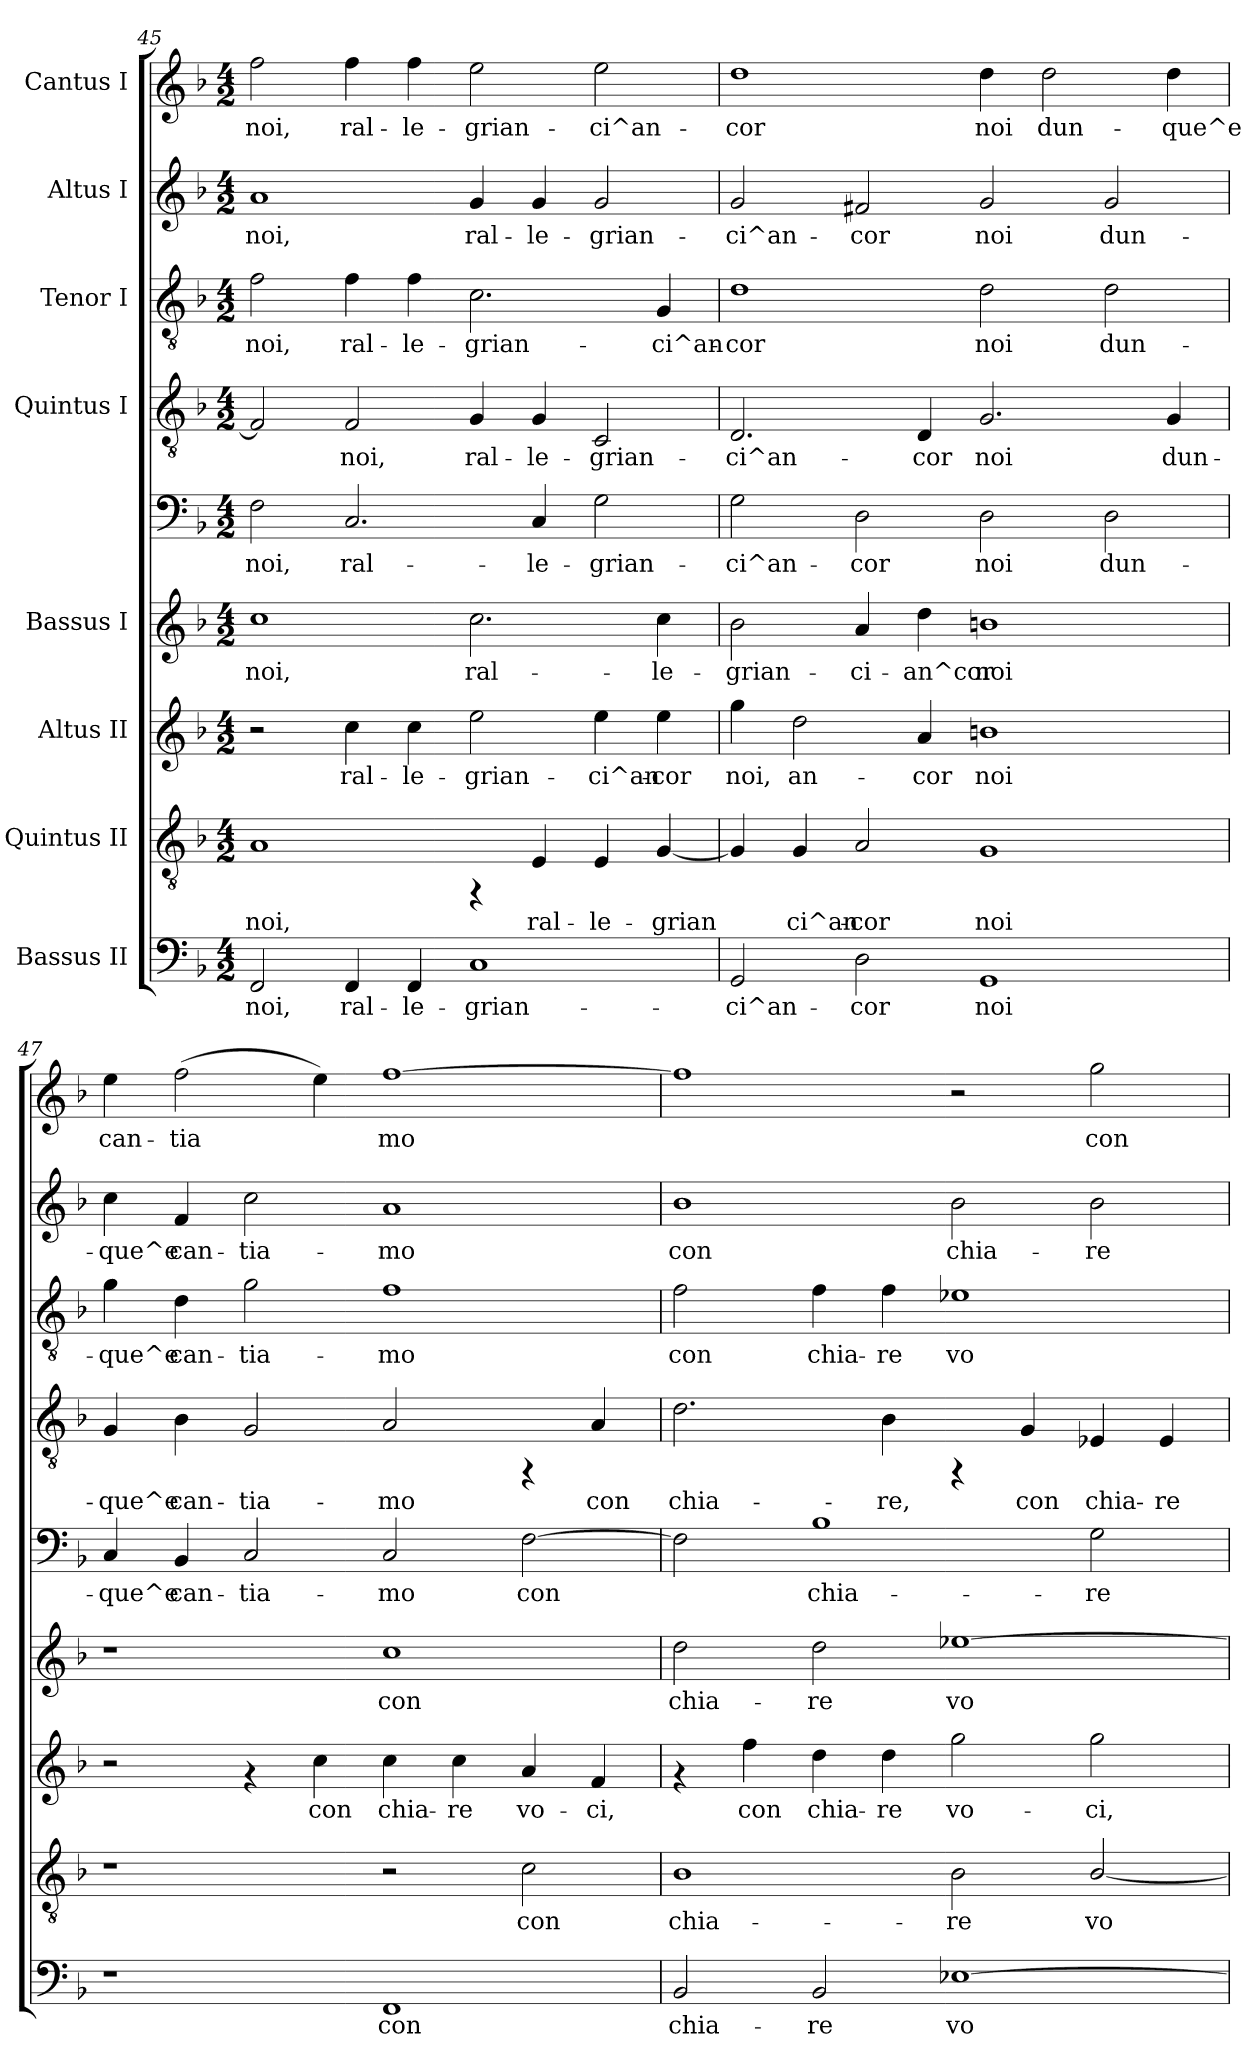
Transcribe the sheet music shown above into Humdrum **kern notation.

**kern	**text	**kern	**text	**kern	**text	**kern	**text	**kern	**text	**kern	**text	**kern	**text	**kern	**text	**kern	**text
*part8	*part8	*part7	*part7	*part6	*part6	*part5	*part5	*part5	*part5	*part4	*part4	*part3	*part3	*part2	*part2	*part1	*part1
*staff9	*staff9	*staff8	*staff8	*staff7	*staff7	*staff6	*staff6	*staff5	*staff5	*staff4	*staff4	*staff3	*staff3	*staff2	*staff2	*staff1	*staff1
*I"Bassus II	*	*I"Quintus II	*	*I"Altus II	*	*I"Bassus I	*	*	*	*I"Quintus I	*	*I"Tenor I	*	*I"Altus I	*	*I"Cantus I	*
!!LO:PB:g=z
*clefF4	*	*clefGv2	*	*clefG2	*	*clefG2	*	*clefF4	*	*clefGv2	*	*clefGv2	*	*clefG2	*	*clefG2	*
*k[b-]	*	*k[b-]	*	*k[b-]	*	*k[b-]	*	*k[b-]	*	*k[b-]	*	*k[b-]	*	*k[b-]	*	*k[b-]	*
*F:	*	*F:	*	*F:	*	*F:	*	*F:	*	*F:	*	*F:	*	*F:	*	*F:	*
*M4/2	*	*M4/2	*	*M4/2	*	*M4/2	*	*M4/2	*	*M4/2	*	*M4/2	*	*M4/2	*	*M4/2	*
=45	=45	=45	=45	=45	=45	=45	=45	=45	=45	=45	=45	=45	=45	=45	=45	=45	=45
!	!LO:LY:b:cj	!	!LO:LY:b:cj	!	!	!	!LO:LY:b:cj	!	!LO:LY:b:cj	!	!LO:LY:b:cj	!	!LO:LY:b:cj	!	!LO:LY:b:cj	!	!LO:LY:b:cj
2FF/	noi,	1A	noi,	2r	.	1cc	-noi,	2F\	noi,	2F/]	.	2f\	noi,	1a	noi,	2ff\	noi,
!	!LO:LY:b:cj	!	!	!	!LO:LY:b:cj	!	!	!	!LO:LY:b:cj	!	!LO:LY:b:cj	!	!LO:LY:b:cj	!	!	!	!LO:LY:b:cj
4FF/	ral-	.	.	4cc\	ral-	.	.	2.C/	ral-	2F/	noi,	4f\	ral-	.	.	4ff\	ral-
!	!LO:LY:b:cj	!	!	!	!LO:LY:b:cj	!	!	!	!	!	!	!	!LO:LY:b:cj	!	!	!	!LO:LY:b:cj
4FF/	-le-	.	.	4cc\	-le-	.	.	.	.	.	.	4f\	-le-	.	.	4ff\	-le-
!	!LO:LY:b:cj	!	!	!	!LO:LY:b:cj	!	!LO:LY:b:cj	!	!	!	!LO:LY:b:cj	!	!LO:LY:b:cj	!	!LO:LY:b:cj	!	!LO:LY:b:cj
1C	-grian-	4rFF	.	2ee\	-grian-	2.cc\	ral-	.	.	4G/	ral-	2.c\	-grian-	4g/	ral-	2ee\	-grian-
!	!	!	!LO:LY:b:cj	!	!	!	!	!	!LO:LY:b:cj	!	!LO:LY:b:cj	!	!	!	!LO:LY:b:cj	!	!
.	.	4E/	ral-	.	.	.	.	4C/	-le-	4G/	-le-	.	.	4g/	-le-	.	.
!	!	!	!LO:LY:b:cj	!	!LO:LY:b:cj	!	!	!	!LO:LY:b:cj	!	!LO:LY:b:cj	!	!	!	!LO:LY:b:cj	!	!LO:LY:b:cj
.	.	4E/	-le-	4ee\	-ci^an-	.	.	2G\	-grian-	2C/	-grian-	.	.	2g/	-grian-	2ee\	-ci^an-
!	!	!	!LO:LY:b:cj	!	!LO:LY:b:cj	!	!LO:LY:b:cj	!	!	!	!	!	!LO:LY:b:cj	!	!	!	!
.	.	[<4G/	-grian-	4ee\	-cor	4cc\	-le-	.	.	.	.	4G/	-ci^an-	.	.	.	.
=46	=46	=46	=46	=46	=46	=46	=46	=46	=46	=46	=46	=46	=46	=46	=46	=46	=46
!	!LO:LY:b:cj	!	!LO:LY:b:cj	!	!LO:LY:b:cj	!	!LO:LY:b:cj	!	!LO:LY:b:cj	!	!LO:LY:b:cj	!	!LO:LY:b:cj	!	!LO:LY:b:cj	!	!LO:LY:b:cj
2GG/	-ci^an-	4G/]	-	4gg\	noi,	2b-\	-grian-	2G\	-ci^an-	2.D/	-ci^an-	1d	-cor	2g/	-ci^an-	1dd	-cor
!	!	!	!LO:LY:b:cj	!	!LO:LY:b:cj	!	!	!	!	!	!	!	!	!	!	!	!
.	.	4G/	ci^an-	2dd\	an-	.	.	.	.	.	.	.	.	.	.	.	.
!	!LO:LY:b:cj	!	!LO:LY:b:cj	!	!	!	!LO:LY:b:cj	!	!LO:LY:b:cj	!	!	!	!	!	!LO:LY:b:cj	!	!
2D\	-cor	2A/	-cor	.	.	4a/	-ci-	2D\	-cor	.	.	.	.	2f#X/	-cor	.	.
!	!	!	!	!	!LO:LY:b:cj	!	!LO:LY:b:cj	!	!	!	!LO:LY:b:cj	!	!	!	!	!	!
.	.	.	.	4a/	-cor	4dd\	-an^cor	.	.	4D/	-cor	.	.	.	.	.	.
!	!LO:LY:b:cj	!	!LO:LY:b:cj	!	!LO:LY:b:cj	!	!LO:LY:b:cj	!	!LO:LY:b:cj	!	!LO:LY:b:cj	!	!LO:LY:b:cj	!	!LO:LY:b:cj	!	!LO:LY:b:cj
1GG	noi	1G	noi	1bn	noi	1bn	noi	2D\	noi	2.G/	noi	2d\	noi	2g/	noi	4dd\	noi
!	!	!	!	!	!	!	!	!	!	!	!	!	!	!	!	!	!LO:LY:b:cj
.	.	.	.	.	.	.	.	.	.	.	.	.	.	.	.	2dd\	dun-
!	!	!	!	!	!	!	!	!	!LO:LY:b:cj	!	!	!	!LO:LY:b:cj	!	!LO:LY:b:cj	!	!
.	.	.	.	.	.	.	.	2D\	dun-	.	.	2d\	dun-	2g/	dun-	.	.
!	!	!	!	!	!	!	!	!	!	!	!LO:LY:b:cj	!	!	!	!	!	!LO:LY:b:cj
.	.	.	.	.	.	.	.	.	.	4G/	dun-	.	.	.	.	4dd\	-que^e
!!LO:PB:g=z
=47	=47	=47	=47	=47	=47	=47	=47	=47	=47	=47	=47	=47	=47	=47	=47	=47	=47
!	!	!	!	!	!	!	!	!	!LO:LY:b:cj	!	!LO:LY:b:cj	!	!LO:LY:b:cj	!	!LO:LY:b:cj	!	!LO:LY:b:cj
1r	.	1r	.	2r	.	1r	.	4C/	que^e	4G/	-que^e	4g\	-que^e	4cc\	-que^e	4ee\	can-
!	!	!	!	!	!	!	!	!	!LO:LY:b:cj	!	!LO:LY:b:cj	!	!LO:LY:b:cj	!	!LO:LY:b:cj	!	!LO:LY:b:cj
.	.	.	.	.	.	.	.	4BB-/	can-	4B-\	can-	4d\	can-	4f/	can-	(>2ff\	-tia-
!	!	!	!	!	!	!	!	!	!LO:LY:b:cj	!	!LO:LY:b:cj	!	!LO:LY:b:cj	!	!LO:LY:b:cj	!	!
.	.	.	.	4rf	.	.	.	2C/	-tia-	2G/	-tia-	2g\	-tia-	2cc\	-tia-	.	.
!	!	!	!	!	!LO:LY:b:cj	!	!	!	!	!	!	!	!	!	!	!	!LO:LY:b:cj
.	.	.	.	4cc\	con	.	.	.	.	.	.	.	.	.	.	4ee\)	-
!	!LO:LY:b:cj	!	!	!	!LO:LY:b:cj	!	!LO:LY:b:cj	!	!LO:LY:b:cj	!	!LO:LY:b:cj	!	!LO:LY:b:cj	!	!LO:LY:b:cj	!	!LO:LY:b:cj
1FF	con	2r	.	4cc\	chia-	1cc	con	2C/	-mo	2A/	-mo	1f	-mo	1a	-mo	[>1ff	mo
!	!	!	!	!	!LO:LY:b:cj	!	!	!	!	!	!	!	!	!	!	!	!
.	.	.	.	4cc\	-re	.	.	.	.	.	.	.	.	.	.	.	.
!	!	!	!LO:LY:b:cj	!	!LO:LY:b:cj	!	!	!	!LO:LY:b:cj	!	!	!	!	!	!	!	!
.	.	2c\	con	4a/	vo-	.	.	[>2F\	con	4rFF	.	.	.	.	.	.	.
!	!	!	!	!	!LO:LY:b:cj	!	!	!	!	!	!LO:LY:b:cj	!	!	!	!	!	!
.	.	.	.	4f/	-ci,	.	.	.	.	4A/	con	.	.	.	.	.	.
=48	=48	=48	=48	=48	=48	=48	=48	=48	=48	=48	=48	=48	=48	=48	=48	=48	=48
!	!LO:LY:b:cj	!	!LO:LY:b:cj	!	!	!	!LO:LY:b:cj	!	!LO:LY:b:cj	!	!LO:LY:b:cj	!	!LO:LY:b:cj	!	!LO:LY:b:cj	!	!LO:LY:b:cj
2BB-/	chia-	1B-	chia-	4rf	.	2dd\	chia-	2F\]	.	2.d\	chia-	2f\	con	1b-	con	1ff]	.
!	!	!	!	!	!LO:LY:b:cj	!	!	!	!	!	!	!	!	!	!	!	!
.	.	.	.	4ff\	con	.	.	.	.	.	.	.	.	.	.	.	.
!	!LO:LY:b:cj	!	!	!	!LO:LY:b:cj	!	!LO:LY:b:cj	!	!LO:LY:b:cj	!	!	!	!LO:LY:b:cj	!	!	!	!
2BB-/	-re	.	.	4dd\	chia-	2dd\	-re	1B-	chia-	.	.	4f\	chia-	.	.	.	.
!	!	!	!	!	!LO:LY:b:cj	!	!	!	!	!	!LO:LY:b:cj	!	!LO:LY:b:cj	!	!	!	!
.	.	.	.	4dd\	-re	.	.	.	.	4B-\	-re,	4f\	-re	.	.	.	.
!	!LO:LY:b:cj	!	!LO:LY:b:cj	!	!LO:LY:b:cj	!	!LO:LY:b:cj	!	!	!	!	!	!LO:LY:b:cj	!	!LO:LY:b:cj	!	!
[>1E-X	vo-	2B-\	-re	2gg\	vo-	[>1ee-X	vo-	.	.	4rFF	.	1e-X	vo-	2b-\	chia-	2r	.
!	!	!	!	!	!	!	!	!	!	!	!LO:LY:b:cj	!	!	!	!	!	!
.	.	.	.	.	.	.	.	.	.	4G/	con	.	.	.	.	.	.
!	!	!	!LO:LY:b:cj	!	!LO:LY:b:cj	!	!	!	!LO:LY:b:cj	!	!LO:LY:b:cj	!	!	!	!LO:LY:b:cj	!	!LO:LY:b:cj
.	.	[<2B-/	vo-	2gg\	-ci,	.	.	2G\	-re	4E-X/	chia-	.	.	2b-\	-re	2gg\	con
!	!	!	!	!	!	!	!	!	!	!	!LO:LY:b:cj	!	!	!	!	!	!
.	.	.	.	.	.	.	.	.	.	4E-/	-re	.	.	.	.	.	.
=	=	=	=	=	=	=	=	=	=	=	=	=	=	=	=	=	=
*-	*-	*-	*-	*-	*-	*-	*-	*-	*-	*-	*-	*-	*-	*-	*-	*-	*-
